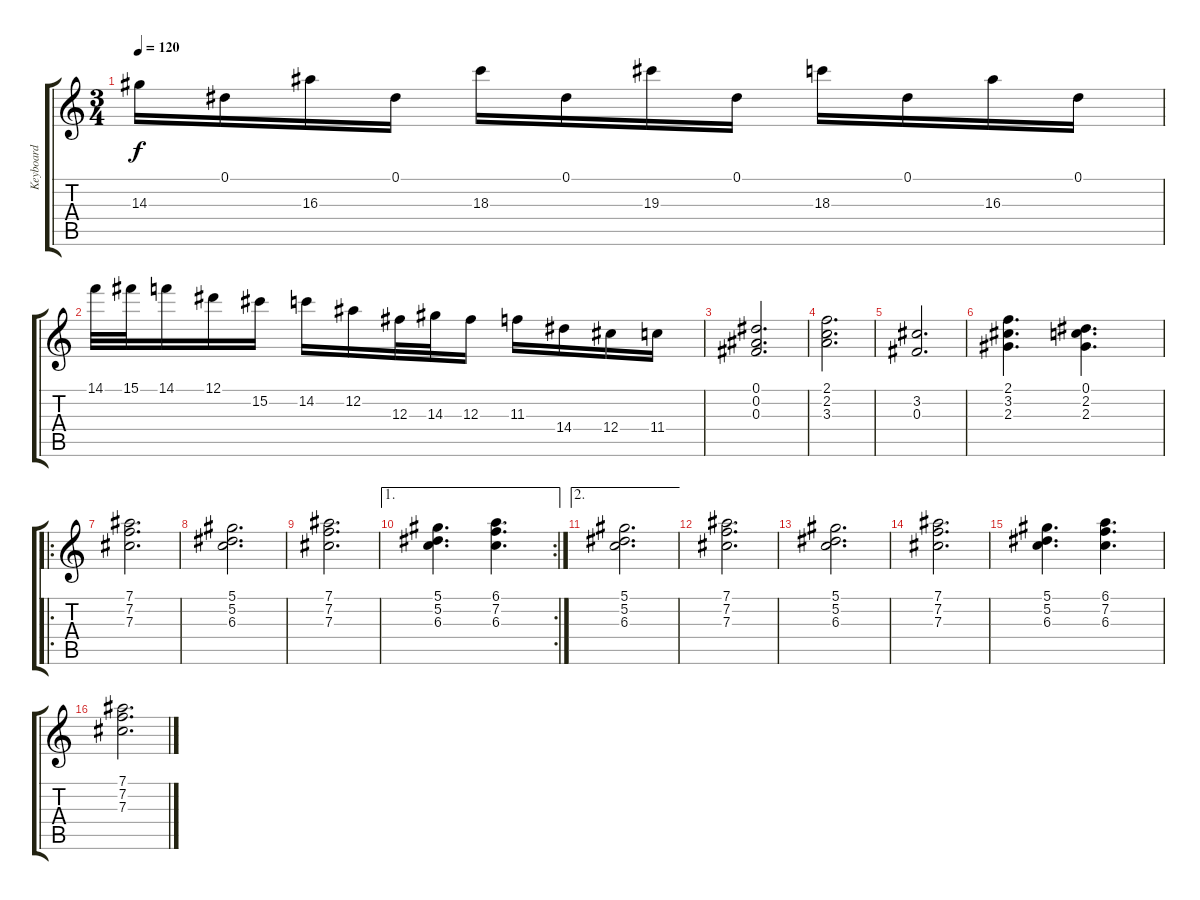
\track ("Keyboard" "Keyboard") {instrument distortionguitar}
\staff {score tabs}
\tuning (Eb4 Bb3 Gb3 Db3 Ab2 Eb2) {hide}
\ts (3 4)
\tempo 120
\clef g2
\ks c
14.3.16{dy f} 0.1.16 16.3.16 0.1.16 18.3.16 0.1.16 19.3.16 0.1.16 18.3.16 0.1.16 16.3.16 0.1.16 |
14.1.32 15.1.32 14.1.16 12.1.16 15.2.16 14.2.16 12.2.16 12.3.32 14.3.32 12.3.16 11.3.16 14.4.16 12.4.16 11.4.16 |
(0.1 0.2 0.3).2{d volume 11} |
(2.1 2.2 3.3).2{d} |
(3.2 0.3).2{d} |
(2.1 3.2 2.3).4{d} (0.1 2.2 2.3).4{d} |
\ro
(7.1 7.2 7.3).2{d} |
(5.1 5.2 6.3).2{d} |
(7.1 7.2 7.3).2{d} |
\ae 1
\rc 2
(5.1 5.2 6.3).4{d} (6.1 7.2 6.3).4{d} |
\ae 2
(5.1 5.2 6.3).2{d} |
(7.1 7.2 7.3).2{d} |
(5.1 5.2 6.3).2{d} |
(7.1 7.2 7.3).2{d} |
(5.1 5.2 6.3).4{d} (6.1 7.2 6.3).4{d} |
(7.1 7.2 7.3).2{d}
